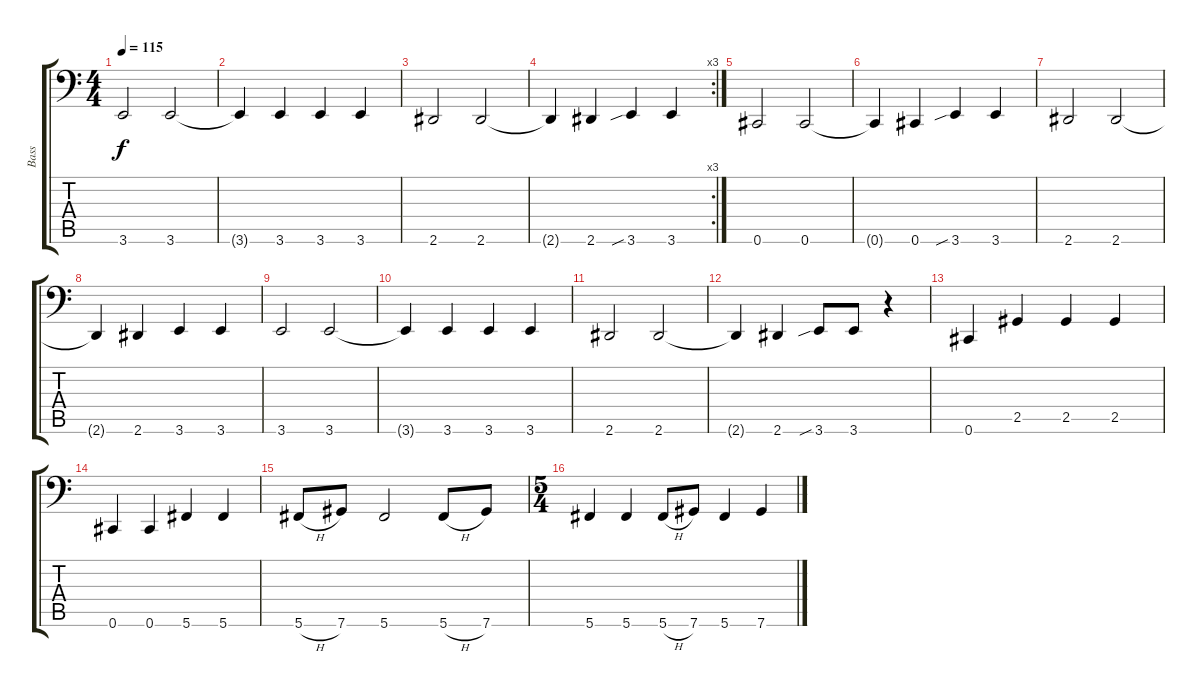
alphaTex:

\track ("Bass" "Bass") {instrument electricbassfinger}
\staff {score tabs}
\tuning (Db3 Ab2 E2 B1 Gb1 Db1) {hide}
\ts (4 4)
\tempo 115
\clef f4
\ks c
3.6.2{dy f} 3.6.2 |
3.6{t}.4 3.6.4 3.6.4 3.6.4 |
2.6.2 2.6.2 |
\rc 3
2.6{t}.4 2.6.4 3.6{sib}.4 3.6.4 |
0.6.2 0.6.2 |
0.6{t}.4 0.6.4 3.6{sib}.4 3.6.4 |
2.6.2 2.6.2 |
2.6{t}.4 2.6.4 3.6.4 3.6.4 |
3.6.2 3.6.2 |
3.6{t}.4 3.6.4 3.6.4 3.6.4 |
2.6.2 2.6.2 |
2.6{t}.4 2.6.4 3.6{sib}.8 3.6.8 r.4 |
0.6.4 2.5.4 2.5.4 2.5.4 |
0.6.4 0.6.4 5.6.4 5.6.4 |
5.6{h}.8 7.6.8 5.6.2 5.6{h}.8 7.6.8 |
\ts (5 4)
5.6.4 5.6.4 5.6{h}.8 7.6.8 5.6.4 7.6.4
